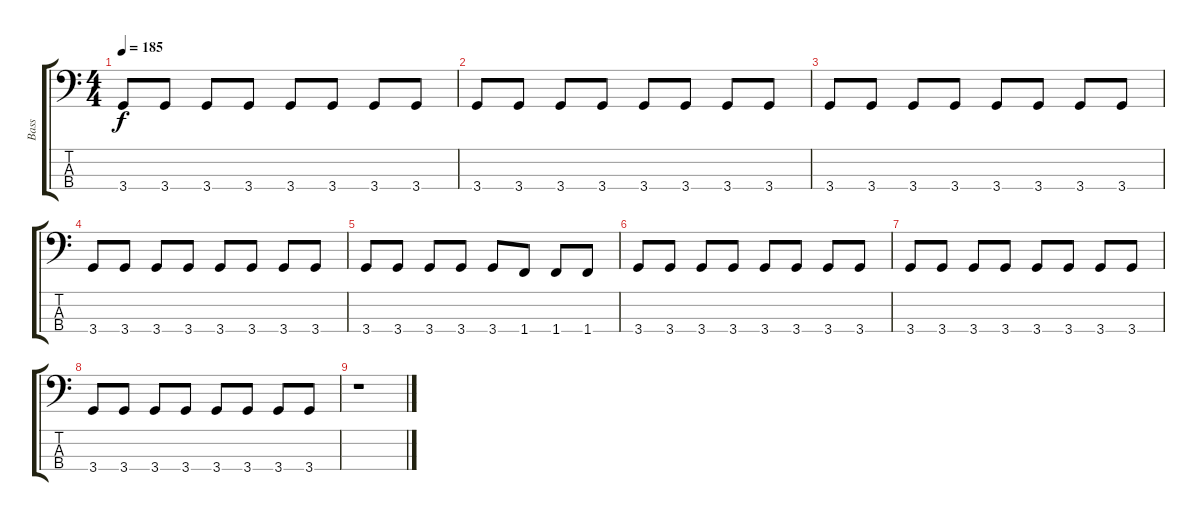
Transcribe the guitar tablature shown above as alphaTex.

\track ("Bass" "Bass") {instrument electricbasspick}
\staff {score tabs}
\tuning (G2 D2 A1 E1) {hide}
\ts (4 4)
\tempo 185
\clef f4
\ks c
3.4.8{dy f} 3.4.8 3.4.8 3.4.8 3.4.8 3.4.8 3.4.8 3.4.8 |
3.4.8 3.4.8 3.4.8 3.4.8 3.4.8 3.4.8 3.4.8 3.4.8 |
3.4.8 3.4.8 3.4.8 3.4.8 3.4.8 3.4.8 3.4.8 3.4.8 |
3.4.8 3.4.8 3.4.8 3.4.8 3.4.8 3.4.8 3.4.8 3.4.8 |
3.4.8 3.4.8 3.4.8 3.4.8 3.4.8 1.4.8 1.4.8 1.4.8 |
3.4.8 3.4.8 3.4.8 3.4.8 3.4.8 3.4.8 3.4.8 3.4.8 |
3.4.8 3.4.8 3.4.8 3.4.8 3.4.8 3.4.8 3.4.8 3.4.8 |
3.4.8 3.4.8 3.4.8 3.4.8 3.4.8 3.4.8 3.4.8 3.4.8 |
r.1
